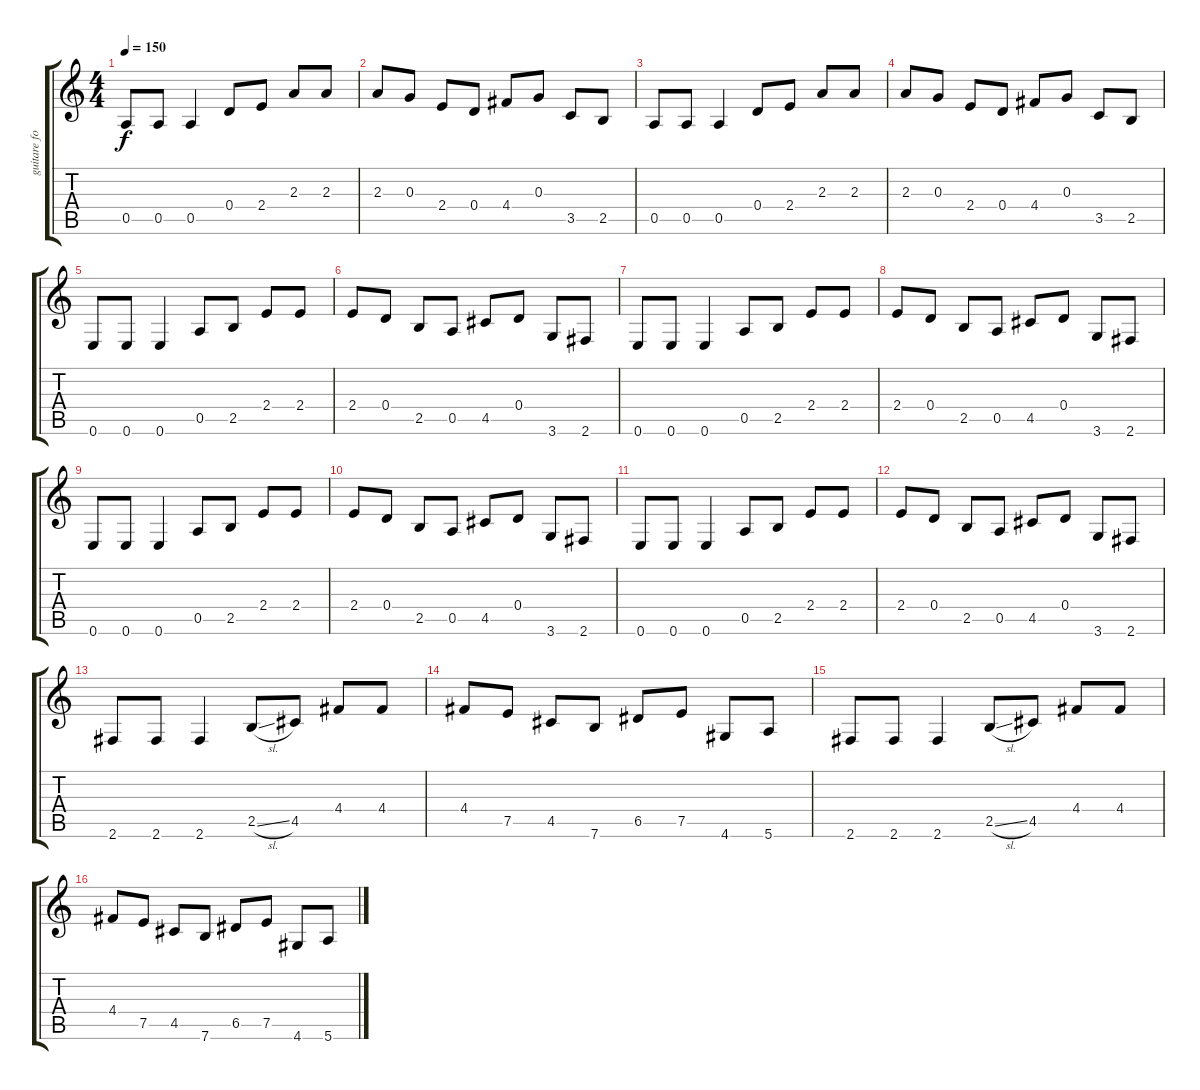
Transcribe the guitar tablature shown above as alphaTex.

\track ("guitare folk acc." "guitare fo") {instrument acousticguitarnylon}
\staff {score tabs}
\tuning (E4 B3 G3 D3 A2 E2) {hide}
\ts (4 4)
\tempo 150
\clef g2
\ks c
0.5.8{dy f} 0.5.8 0.5.4 0.4.8 2.4.8 2.3.8 2.3.8 |
2.3.8 0.3.8 2.4.8 0.4.8 4.4.8 0.3.8 3.5.8 2.5.8 |
0.5.8 0.5.8 0.5.4 0.4.8 2.4.8 2.3.8 2.3.8 |
2.3.8 0.3.8 2.4.8 0.4.8 4.4.8 0.3.8 3.5.8 2.5.8 |
0.6.8 0.6.8 0.6.4 0.5.8 2.5.8 2.4.8 2.4.8 |
2.4.8 0.4.8 2.5.8 0.5.8 4.5.8 0.4.8 3.6.8 2.6.8 |
0.6.8 0.6.8 0.6.4 0.5.8 2.5.8 2.4.8 2.4.8 |
2.4.8 0.4.8 2.5.8 0.5.8 4.5.8 0.4.8 3.6.8 2.6.8 |
0.6.8 0.6.8 0.6.4 0.5.8 2.5.8 2.4.8 2.4.8 |
2.4.8 0.4.8 2.5.8 0.5.8 4.5.8 0.4.8 3.6.8 2.6.8 |
0.6.8 0.6.8 0.6.4 0.5.8 2.5.8 2.4.8 2.4.8 |
2.4.8 0.4.8 2.5.8 0.5.8 4.5.8 0.4.8 3.6.8 2.6.8 |
2.6.8 2.6.8 2.6.4 2.5{sl}.8 4.5.8 4.4.8 4.4.8 |
4.4.8 7.5.8 4.5.8 7.6.8 6.5.8 7.5.8 4.6.8 5.6.8 |
2.6.8 2.6.8 2.6.4 2.5{sl}.8 4.5.8 4.4.8 4.4.8 |
4.4.8 7.5.8 4.5.8 7.6.8 6.5.8 7.5.8 4.6.8 5.6.8
